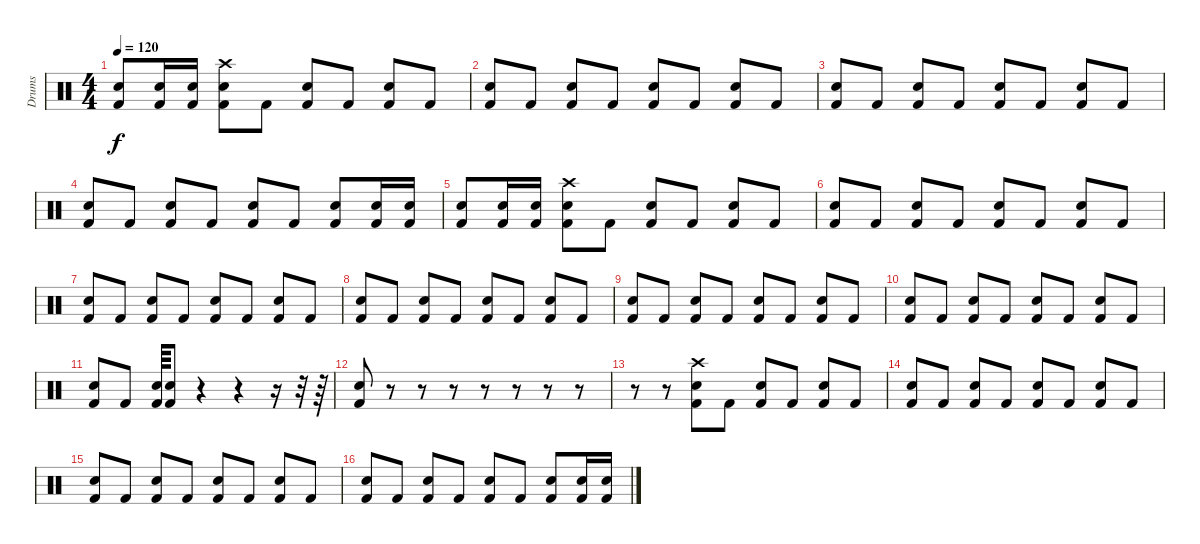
\track ("Drums" "Drums") {instrument percussion}
\staff {score}
\articulation defaults
\ts (4 4)
\tempo 120
\clef neutral
\ks c
("Electric Snare (hit)" "Kick (hit) 2").8{dy f} ("Electric Snare (hit)" "Kick (hit) 2").16 ("Electric Snare (hit)" "Kick (hit) 2").16 ("Crash high (hit)" "Electric Snare (hit)" "Kick (hit) 2").8 "Kick (hit) 2".8 ("Electric Snare (hit)" "Kick (hit) 2").8 "Kick (hit) 2".8 ("Electric Snare (hit)" "Kick (hit) 2").8 "Kick (hit) 2".8 |
("Electric Snare (hit)" "Kick (hit) 2").8 "Kick (hit) 2".8 ("Electric Snare (hit)" "Kick (hit) 2").8 "Kick (hit) 2".8 ("Electric Snare (hit)" "Kick (hit) 2").8 "Kick (hit) 2".8 ("Electric Snare (hit)" "Kick (hit) 2").8 "Kick (hit) 2".8 |
("Electric Snare (hit)" "Kick (hit) 2").8 "Kick (hit) 2".8 ("Electric Snare (hit)" "Kick (hit) 2").8 "Kick (hit) 2".8 ("Electric Snare (hit)" "Kick (hit) 2").8 "Kick (hit) 2".8 ("Electric Snare (hit)" "Kick (hit) 2").8 "Kick (hit) 2".8 |
("Electric Snare (hit)" "Kick (hit) 2").8 "Kick (hit) 2".8 ("Electric Snare (hit)" "Kick (hit) 2").8 "Kick (hit) 2".8 ("Electric Snare (hit)" "Kick (hit) 2").8 "Kick (hit) 2".8 ("Electric Snare (hit)" "Kick (hit) 2").8 ("Electric Snare (hit)" "Kick (hit) 2").16 ("Electric Snare (hit)" "Kick (hit) 2").16 |
("Electric Snare (hit)" "Kick (hit) 2").8 ("Electric Snare (hit)" "Kick (hit) 2").16 ("Electric Snare (hit)" "Kick (hit) 2").16 ("Crash high (hit)" "Electric Snare (hit)" "Kick (hit) 2").8 "Kick (hit) 2".8 ("Electric Snare (hit)" "Kick (hit) 2").8 "Kick (hit) 2".8 ("Electric Snare (hit)" "Kick (hit) 2").8 "Kick (hit) 2".8 |
("Electric Snare (hit)" "Kick (hit) 2").8 "Kick (hit) 2".8 ("Electric Snare (hit)" "Kick (hit) 2").8 "Kick (hit) 2".8 ("Electric Snare (hit)" "Kick (hit) 2").8 "Kick (hit) 2".8 ("Electric Snare (hit)" "Kick (hit) 2").8 "Kick (hit) 2".8 |
("Electric Snare (hit)" "Kick (hit) 2").8 "Kick (hit) 2".8 ("Electric Snare (hit)" "Kick (hit) 2").8 "Kick (hit) 2".8 ("Electric Snare (hit)" "Kick (hit) 2").8 "Kick (hit) 2".8 ("Electric Snare (hit)" "Kick (hit) 2").8 "Kick (hit) 2".8 |
("Electric Snare (hit)" "Kick (hit) 2").8 "Kick (hit) 2".8 ("Electric Snare (hit)" "Kick (hit) 2").8 "Kick (hit) 2".8 ("Electric Snare (hit)" "Kick (hit) 2").8 "Kick (hit) 2".8 ("Electric Snare (hit)" "Kick (hit) 2").8 "Kick (hit) 2".8 |
("Electric Snare (hit)" "Kick (hit) 2").8 "Kick (hit) 2".8 ("Electric Snare (hit)" "Kick (hit) 2").8 "Kick (hit) 2".8 ("Electric Snare (hit)" "Kick (hit) 2").8 "Kick (hit) 2".8 ("Electric Snare (hit)" "Kick (hit) 2").8 "Kick (hit) 2".8 |
("Electric Snare (hit)" "Kick (hit) 2").8 "Kick (hit) 2".8 ("Electric Snare (hit)" "Kick (hit) 2").8 "Kick (hit) 2".8 ("Electric Snare (hit)" "Kick (hit) 2").8 "Kick (hit) 2".8 ("Electric Snare (hit)" "Kick (hit) 2").8 "Kick (hit) 2".8 |
("Electric Snare (hit)" "Kick (hit) 2").8 "Kick (hit) 2".8 ("Electric Snare (hit)" "Kick (hit) 2").64 ("Electric Snare (hit)" "Kick (hit) 2").8 r.4 r.4 r.16 r.32 r.64 |
("Electric Snare (hit)" "Kick (hit) 2").8 r.8 r.8 r.8 r.8 r.8 r.8 r.8 |
r.8 r.8 ("Crash high (hit)" "Electric Snare (hit)" "Kick (hit) 2").8 "Kick (hit) 2".8 ("Electric Snare (hit)" "Kick (hit) 2").8 "Kick (hit) 2".8 ("Electric Snare (hit)" "Kick (hit) 2").8 "Kick (hit) 2".8 |
("Electric Snare (hit)" "Kick (hit) 2").8 "Kick (hit) 2".8 ("Electric Snare (hit)" "Kick (hit) 2").8 "Kick (hit) 2".8 ("Electric Snare (hit)" "Kick (hit) 2").8 "Kick (hit) 2".8 ("Electric Snare (hit)" "Kick (hit) 2").8 "Kick (hit) 2".8 |
("Electric Snare (hit)" "Kick (hit) 2").8 "Kick (hit) 2".8 ("Electric Snare (hit)" "Kick (hit) 2").8 "Kick (hit) 2".8 ("Electric Snare (hit)" "Kick (hit) 2").8 "Kick (hit) 2".8 ("Electric Snare (hit)" "Kick (hit) 2").8 "Kick (hit) 2".8 |
("Electric Snare (hit)" "Kick (hit) 2").8 "Kick (hit) 2".8 ("Electric Snare (hit)" "Kick (hit) 2").8 "Kick (hit) 2".8 ("Electric Snare (hit)" "Kick (hit) 2").8 "Kick (hit) 2".8 ("Electric Snare (hit)" "Kick (hit) 2").8 ("Electric Snare (hit)" "Kick (hit) 2").16 ("Electric Snare (hit)" "Kick (hit) 2").16
